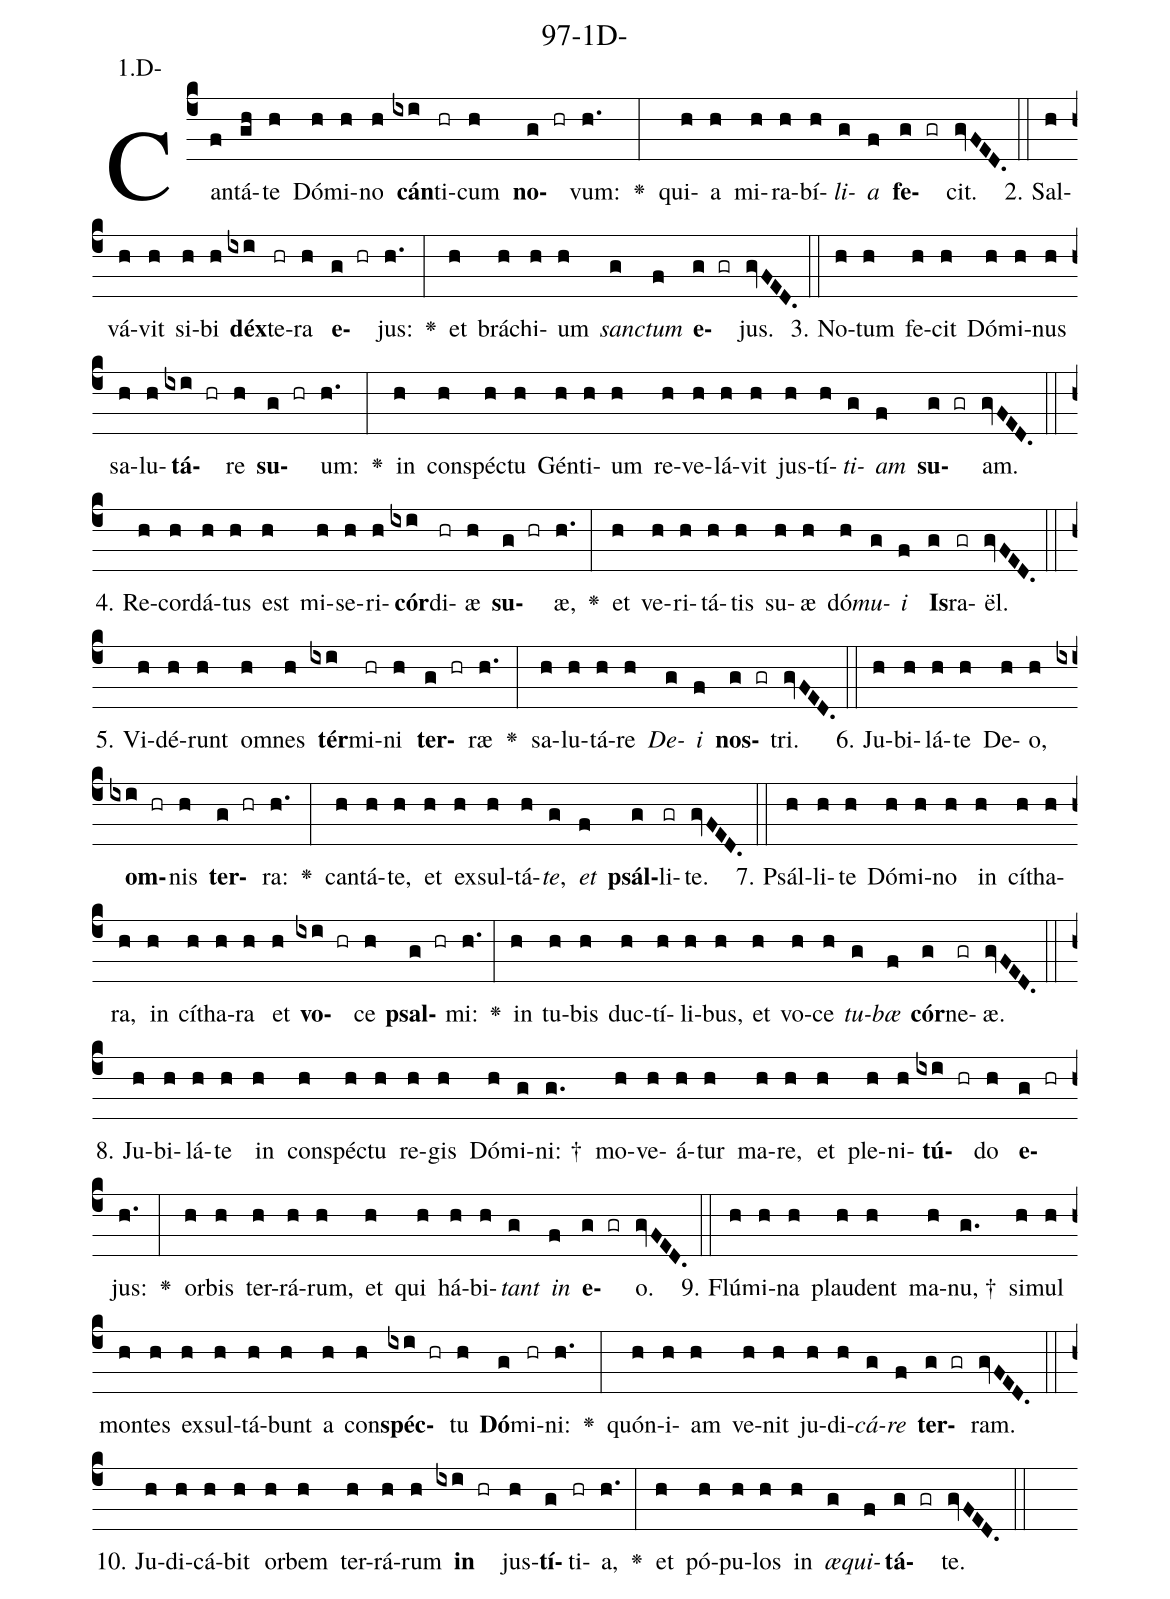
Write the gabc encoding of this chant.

name: 97-1D-;
annotation: 1.D-;
%%
(c4)Can(f)tá(gh)te(h) Dó(h)mi(h)no(h) <b>cán</b>(ixi)ti(hr)cum(h) <b>no</b>(g hr)vum:(h.) <v>\greheightstar</v>(:) qui(h)a(h) mi(h)ra(h)bí(h)<i>li</i>(g)<i>a</i>(f) <b>fe</b>(g gr)cit.(gvFED.) (::)
2. Sal(h)vá(h)vit(h) si(h)bi(h) <b>déx</b>(ixi)te(hr)ra(h) <b>e</b>(g hr)jus:(h.) <v>\greheightstar</v>(:) et(h) brá(h)chi(h)um(h) <i>sanc</i>(g)<i>tum</i>(f) <b>e</b>(g gr)jus.(gvFED.) (::)
3. No(h)tum(h) fe(h)cit(h) Dó(h)mi(h)nus(h) sa(h)lu(h)<b>tá</b>(ixi hr)re(h) <b>su</b>(g hr)um:(h.) <v>\greheightstar</v>(:) in(h) con(h)spéc(h)tu(h) Gén(h)ti(h)um(h) re(h)ve(h)lá(h)vit(h) jus(h)tí(h)<i>ti</i>(g)<i>am</i>(f) <b>su</b>(g gr)am.(gvFED.) (::)
4. Re(h)cor(h)dá(h)tus(h) est(h) mi(h)se(h)ri(h)<b>cór</b>(ixi)di(hr)æ(h) <b>su</b>(g hr)æ,(h.) <v>\greheightstar</v>(:) et(h) ve(h)ri(h)tá(h)tis(h) su(h)æ(h) dó(h)<i>mu</i>(g)<i>i</i>(f) <b>Is</b>(g)ra(gr)ël.(gvFED.) (::)
5. Vi(h)dé(h)runt(h) om(h)nes(h) <b>tér</b>(ixi)mi(hr)ni(h) <b>ter</b>(g hr)ræ(h.) <v>\greheightstar</v>(:) sa(h)lu(h)tá(h)re(h) <i>De</i>(g)<i>i</i>(f) <b>nos</b>(g gr)tri.(gvFED.) (::)
6. Ju(h)bi(h)lá(h)te(h) De(h)o,(h) <b>om</b>(ixi hr)nis(h) <b>ter</b>(g hr)ra:(h.) <v>\greheightstar</v>(:) can(h)tá(h)te,(h) et(h) ex(h)sul(h)tá(h)<i>te</i>,(g) <i>et</i>(f) <b>psál</b>(g)li(gr)te.(gvFED.) (::)
7. Psál(h)li(h)te(h) Dó(h)mi(h)no(h) in(h) cí(h)tha(h)ra,(h) in(h) cí(h)tha(h)ra(h) et(h) <b>vo</b>(ixi hr)ce(h) <b>psal</b>(g hr)mi:(h.) <v>\greheightstar</v>(:) in(h) tu(h)bis(h) duc(h)tí(h)li(h)bus,(h) et(h) vo(h)ce(h) <i>tu</i>(g)<i>bæ</i>(f) <b>cór</b>(g)ne(gr)æ.(gvFED.) (::)
8. Ju(h)bi(h)lá(h)te(h) in(h) con(h)spéc(h)tu(h) re(h)gis(h) Dó(h)mi(g)ni: †(g.) mo(h)ve(h)á(h)tur(h) ma(h)re,(h) et(h) ple(h)ni(h)<b>tú</b>(ixi hr)do(h) <b>e</b>(g hr)jus:(h.) <v>\greheightstar</v>(:) or(h)bis(h) ter(h)rá(h)rum,(h) et(h) qui(h) há(h)bi(h)<i>tant</i>(g) <i>in</i>(f) <b>e</b>(g gr)o.(gvFED.) (::)
9. Flú(h)mi(h)na(h) plau(h)dent(h) ma(h)nu, †(g.) si(h)mul(h) mon(h)tes(h) ex(h)sul(h)tá(h)bunt(h) a(h) con(h)<b>spéc</b>(ixi hr)tu(h) <b>Dó</b>(g)mi(hr)ni:(h.) <v>\greheightstar</v>(:) quón(h)i(h)am(h) ve(h)nit(h) ju(h)di(h)<i>cá</i>(g)<i>re</i>(f) <b>ter</b>(g gr)ram.(gvFED.) (::)
10. Ju(h)di(h)cá(h)bit(h) or(h)bem(h) ter(h)rá(h)rum(h) <b>in</b>(ixi hr) jus(h)<b>tí</b>(g)ti(hr)a,(h.) <v>\greheightstar</v>(:) et(h) pó(h)pu(h)los(h) in(h) <i>æ</i>(g)<i>qui</i>(f)<b>tá</b>(g gr)te.(gvFED.) (::)
